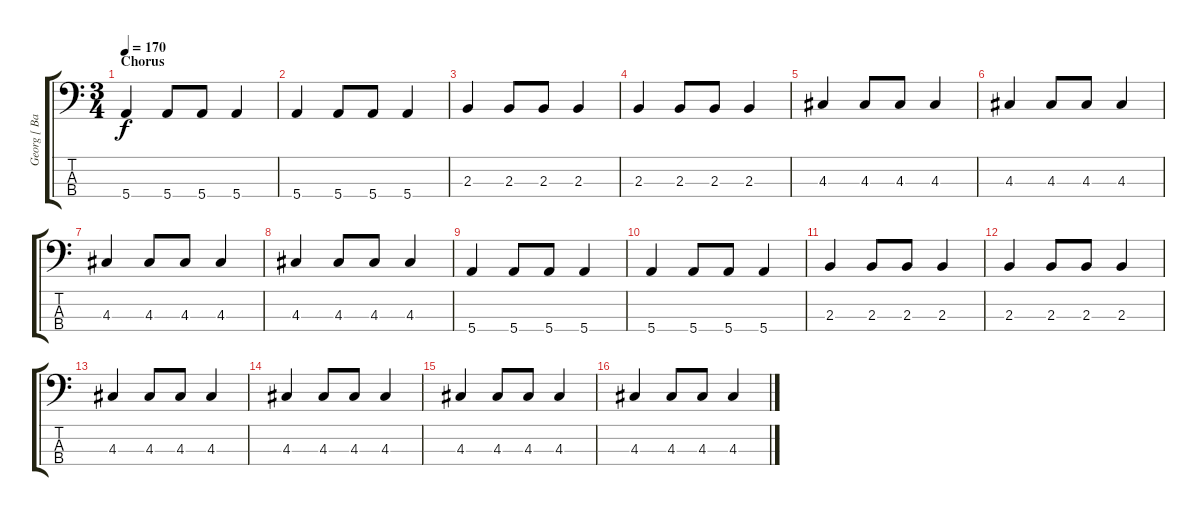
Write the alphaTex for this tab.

\track ("Georg [ Bass ]" "Georg [ Ba") {instrument electricbasspick}
\staff {score tabs}
\tuning (G2 D2 A1 E1) {hide}
\ts (3 4)
\section ("" "Chorus")
\tempo 170
\clef f4
\ks c
5.4.4{dy f} 5.4.8 5.4.8 5.4.4 |
5.4.4 5.4.8 5.4.8 5.4.4 |
2.3.4 2.3.8 2.3.8 2.3.4 |
2.3.4 2.3.8 2.3.8 2.3.4 |
4.3.4 4.3.8 4.3.8 4.3.4 |
4.3.4 4.3.8 4.3.8 4.3.4 |
4.3.4 4.3.8 4.3.8 4.3.4 |
4.3.4 4.3.8 4.3.8 4.3.4 |
5.4.4 5.4.8 5.4.8 5.4.4 |
5.4.4 5.4.8 5.4.8 5.4.4 |
2.3.4 2.3.8 2.3.8 2.3.4 |
2.3.4 2.3.8 2.3.8 2.3.4 |
4.3.4 4.3.8 4.3.8 4.3.4 |
4.3.4 4.3.8 4.3.8 4.3.4 |
4.3.4 4.3.8 4.3.8 4.3.4 |
4.3.4 4.3.8 4.3.8 4.3.4
